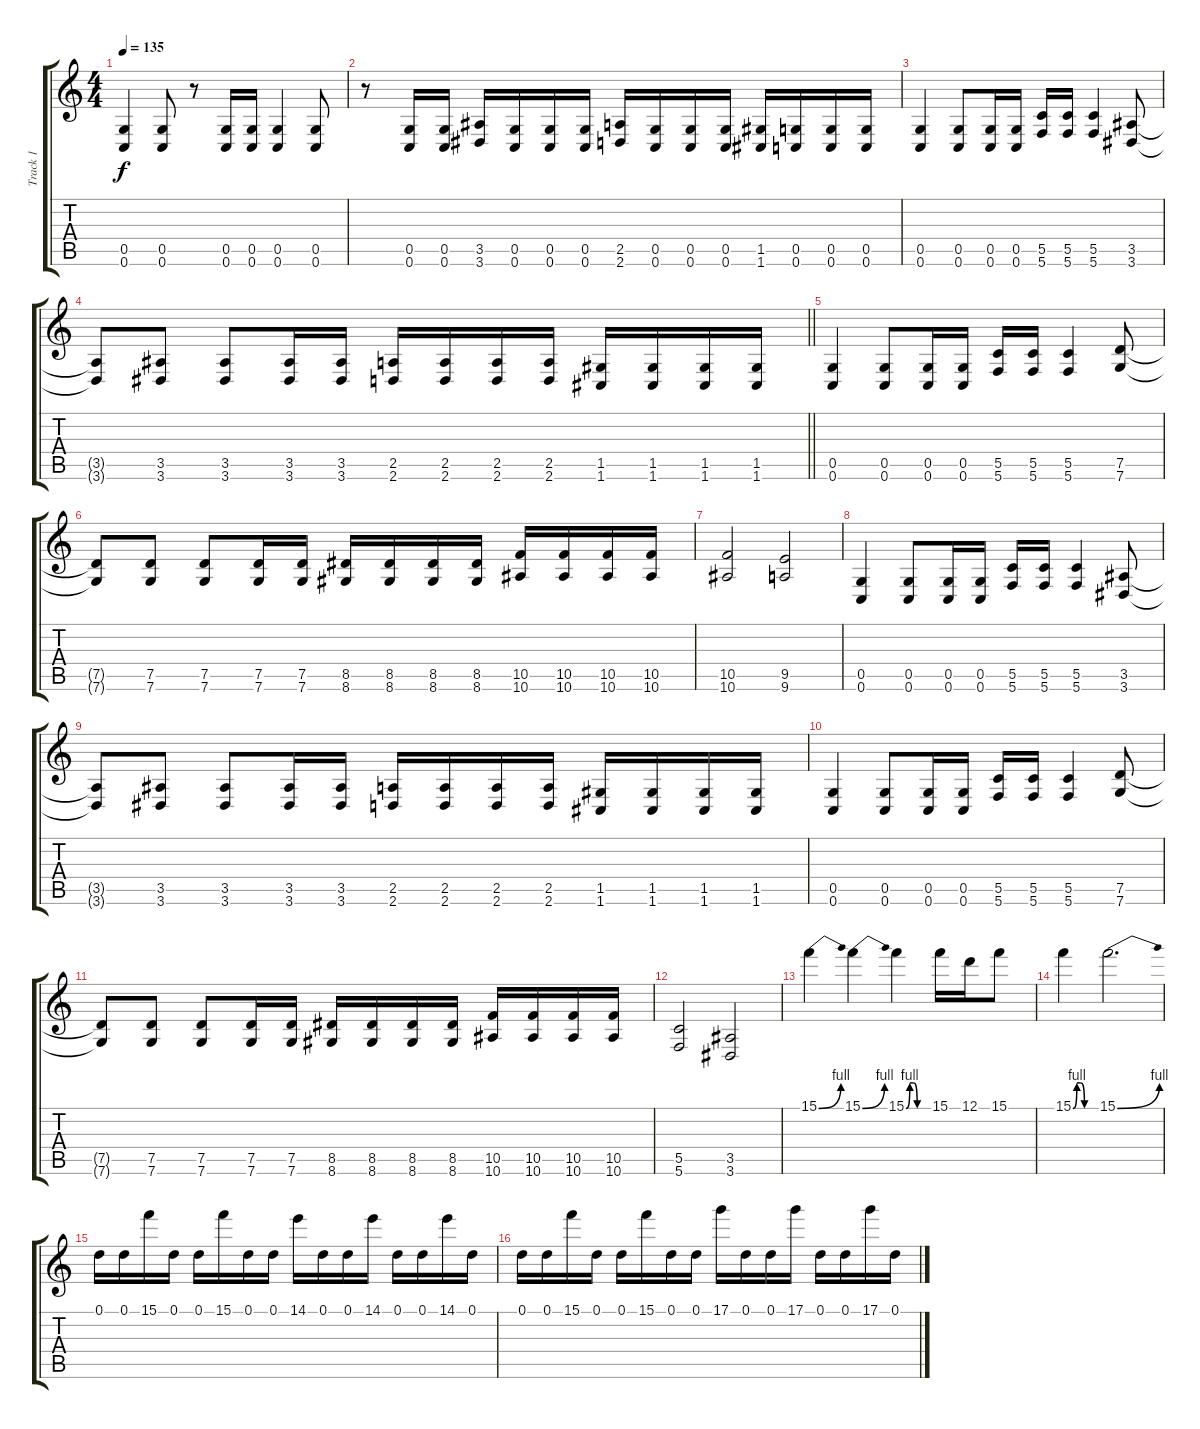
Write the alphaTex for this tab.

\track ("Track 1" "Track 1") {instrument distortionguitar}
\staff {score tabs}
\tuning (D4 A3 F3 C3 G2 C2) {hide}
\ts (4 4)
\tempo 135
\clef g2
\ks c
(0.5 0.6).4{dy f} (0.5 0.6).8 r.8 (0.5 0.6).16 (0.5 0.6).16 (0.5 0.6).4 (0.5 0.6).8 |
r.8 (0.5 0.6).16 (0.5 0.6).16 (3.5 3.6).16 (0.5 0.6).16 (0.5 0.6).16 (0.5 0.6).16 (2.5 2.6).16 (0.5 0.6).16 (0.5 0.6).16 (0.5 0.6).16 (1.5 1.6).16 (0.5 0.6).16 (0.5 0.6).16 (0.5 0.6).16 |
(0.5 0.6).4 (0.5 0.6).8 (0.5 0.6).16 (0.5 0.6).16 (5.5 5.6).16 (5.5 5.6).16 (5.5 5.6).4 (3.5 3.6).8 |
\barLineRight lightlight
(3.5{t} 3.6{t}).8 (3.5 3.6).8 (3.5 3.6).8 (3.5 3.6).16 (3.5 3.6).16 (2.5 2.6).16 (2.5 2.6).16 (2.5 2.6).16 (2.5 2.6).16 (1.5 1.6).16 (1.5 1.6).16 (1.5 1.6).16 (1.5 1.6).16 |
(0.5 0.6).4 (0.5 0.6).8 (0.5 0.6).16 (0.5 0.6).16 (5.5 5.6).16 (5.5 5.6).16 (5.5 5.6).4 (7.5 7.6).8 |
(7.5{t} 7.6{t}).8 (7.5 7.6).8 (7.5 7.6).8 (7.5 7.6).16 (7.5 7.6).16 (8.5 8.6).16 (8.5 8.6).16 (8.5 8.6).16 (8.5 8.6).16 (10.5 10.6).16 (10.5 10.6).16 (10.5 10.6).16 (10.5 10.6).16 |
(10.5 10.6).2 (9.5 9.6).2 |
(0.5 0.6).4 (0.5 0.6).8 (0.5 0.6).16 (0.5 0.6).16 (5.5 5.6).16 (5.5 5.6).16 (5.5 5.6).4 (3.5 3.6).8 |
(3.5{t} 3.6{t}).8 (3.5 3.6).8 (3.5 3.6).8 (3.5 3.6).16 (3.5 3.6).16 (2.5 2.6).16 (2.5 2.6).16 (2.5 2.6).16 (2.5 2.6).16 (1.5 1.6).16 (1.5 1.6).16 (1.5 1.6).16 (1.5 1.6).16 |
(0.5 0.6).4 (0.5 0.6).8 (0.5 0.6).16 (0.5 0.6).16 (5.5 5.6).16 (5.5 5.6).16 (5.5 5.6).4 (7.5 7.6).8 |
(7.5{t} 7.6{t}).8 (7.5 7.6).8 (7.5 7.6).8 (7.5 7.6).16 (7.5 7.6).16 (8.5 8.6).16 (8.5 8.6).16 (8.5 8.6).16 (8.5 8.6).16 (10.5 10.6).16 (10.5 10.6).16 (10.5 10.6).16 (10.5 10.6).16 |
(5.5 5.6).2 (3.5 3.6).2 |
15.1{be (bend 0 0 60 4)}.4 15.1{be (bend 0 0 60 4)}.4 15.1{be (custom 0 0 10 4 20 4 30 0 60 0)}.4 15.1.16 12.1.16 15.1.8 |
15.1{be (custom 0 0 10 4 20 4 30 0 60 0)}.4 15.1{be (bend 0 0 60 4)}.2{d} |
0.1.16 0.1.16 15.1.16 0.1.16 0.1.16 15.1.16 0.1.16 0.1.16 14.1.16 0.1.16 0.1.16 14.1.16 0.1.16 0.1.16 14.1.16 0.1.16 |
0.1.16 0.1.16 15.1.16 0.1.16 0.1.16 15.1.16 0.1.16 0.1.16 17.1.16 0.1.16 0.1.16 17.1.16 0.1.16 0.1.16 17.1.16 0.1.16
